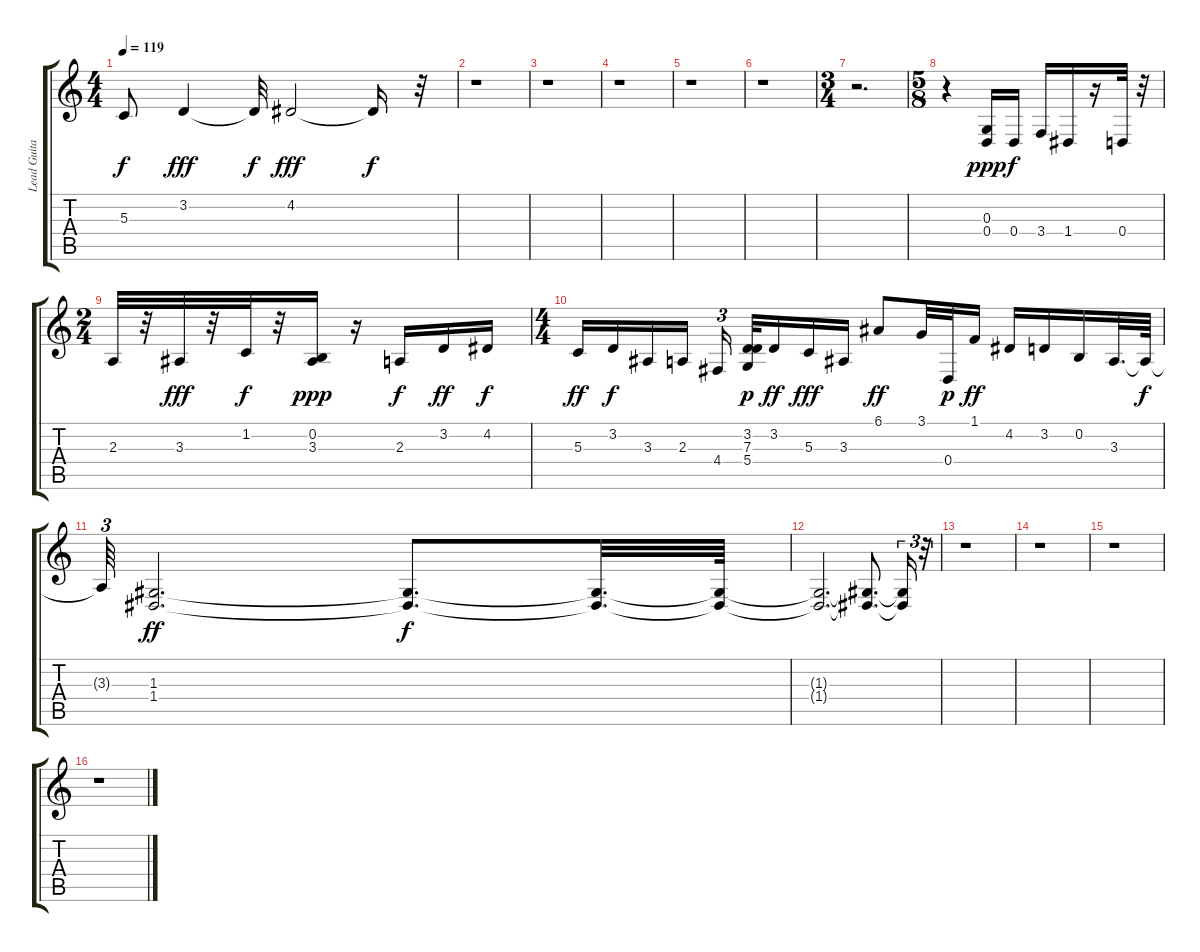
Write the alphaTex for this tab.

\track ("Lead Guitar L                   " "Lead Guita") {instrument lead1square}
\staff {score tabs}
\tuning (E4 B3 G3 D3 A2 E2) {hide}
\ts (4 4)
\tempo 119
\clef g2
\ks c
5.3{t}.8{dy f} 3.2.4{dy fff} 3.2{t}.32{dy f} 4.2.2{dy fff} 4.2{t}.16{dy f} r.32 |
r.1 |
r.1 |
r.1 |
r.1 |
r.1 |
\ts (3 4)
r.2{d} |
\ts (5 8)
r.4 (0.3 0.4).16{dy ppp instrument lead1square} 0.4.16{dy f} 3.4.16 1.4.16 r.16 0.4.32 r.32 |
\ts (2 4)
2.3.32 r.32 3.3.32{dy fff} r.32 1.2.32{dy f} r.32 (0.2 3.3).16{dy ppp} r.16 2.3.16{dy f} 3.2.16{dy ff} 4.2.16{dy f} |
\ts (4 4)
5.3.16{dy ff} 3.2.16{dy f} 3.3.16 2.3.16 4.4.16{tu (3 2)} (3.2 7.3 5.4).32{dy p} 3.2.16{dy ff} 5.3.16{dy fff} 3.3.16 6.1.8{dy ff} 3.1.32{instrument lead1square} 0.4.32{dy p} 1.1.16{dy ff} 4.2.16 3.2.16 0.2.16 3.3.32{d} 3.3{t}.64{dy f} |
3.3{t}.64{tu (3 2)} (1.3 1.4).2{d dy ff} (1.3{t} 1.4{t}).8{d dy f} (1.3{t} 1.4{t}).32{d} (1.3{t} 1.4{t}).64 |
(1.3{t} 1.4{t}).2{d} (1.3{t} 1.4{t}).8{d} (1.3{t} 1.4{t}).16{tu (3 2)} r.32{tu (3 2)} |
r.1 |
r.1 |
r.1 |
r.1
